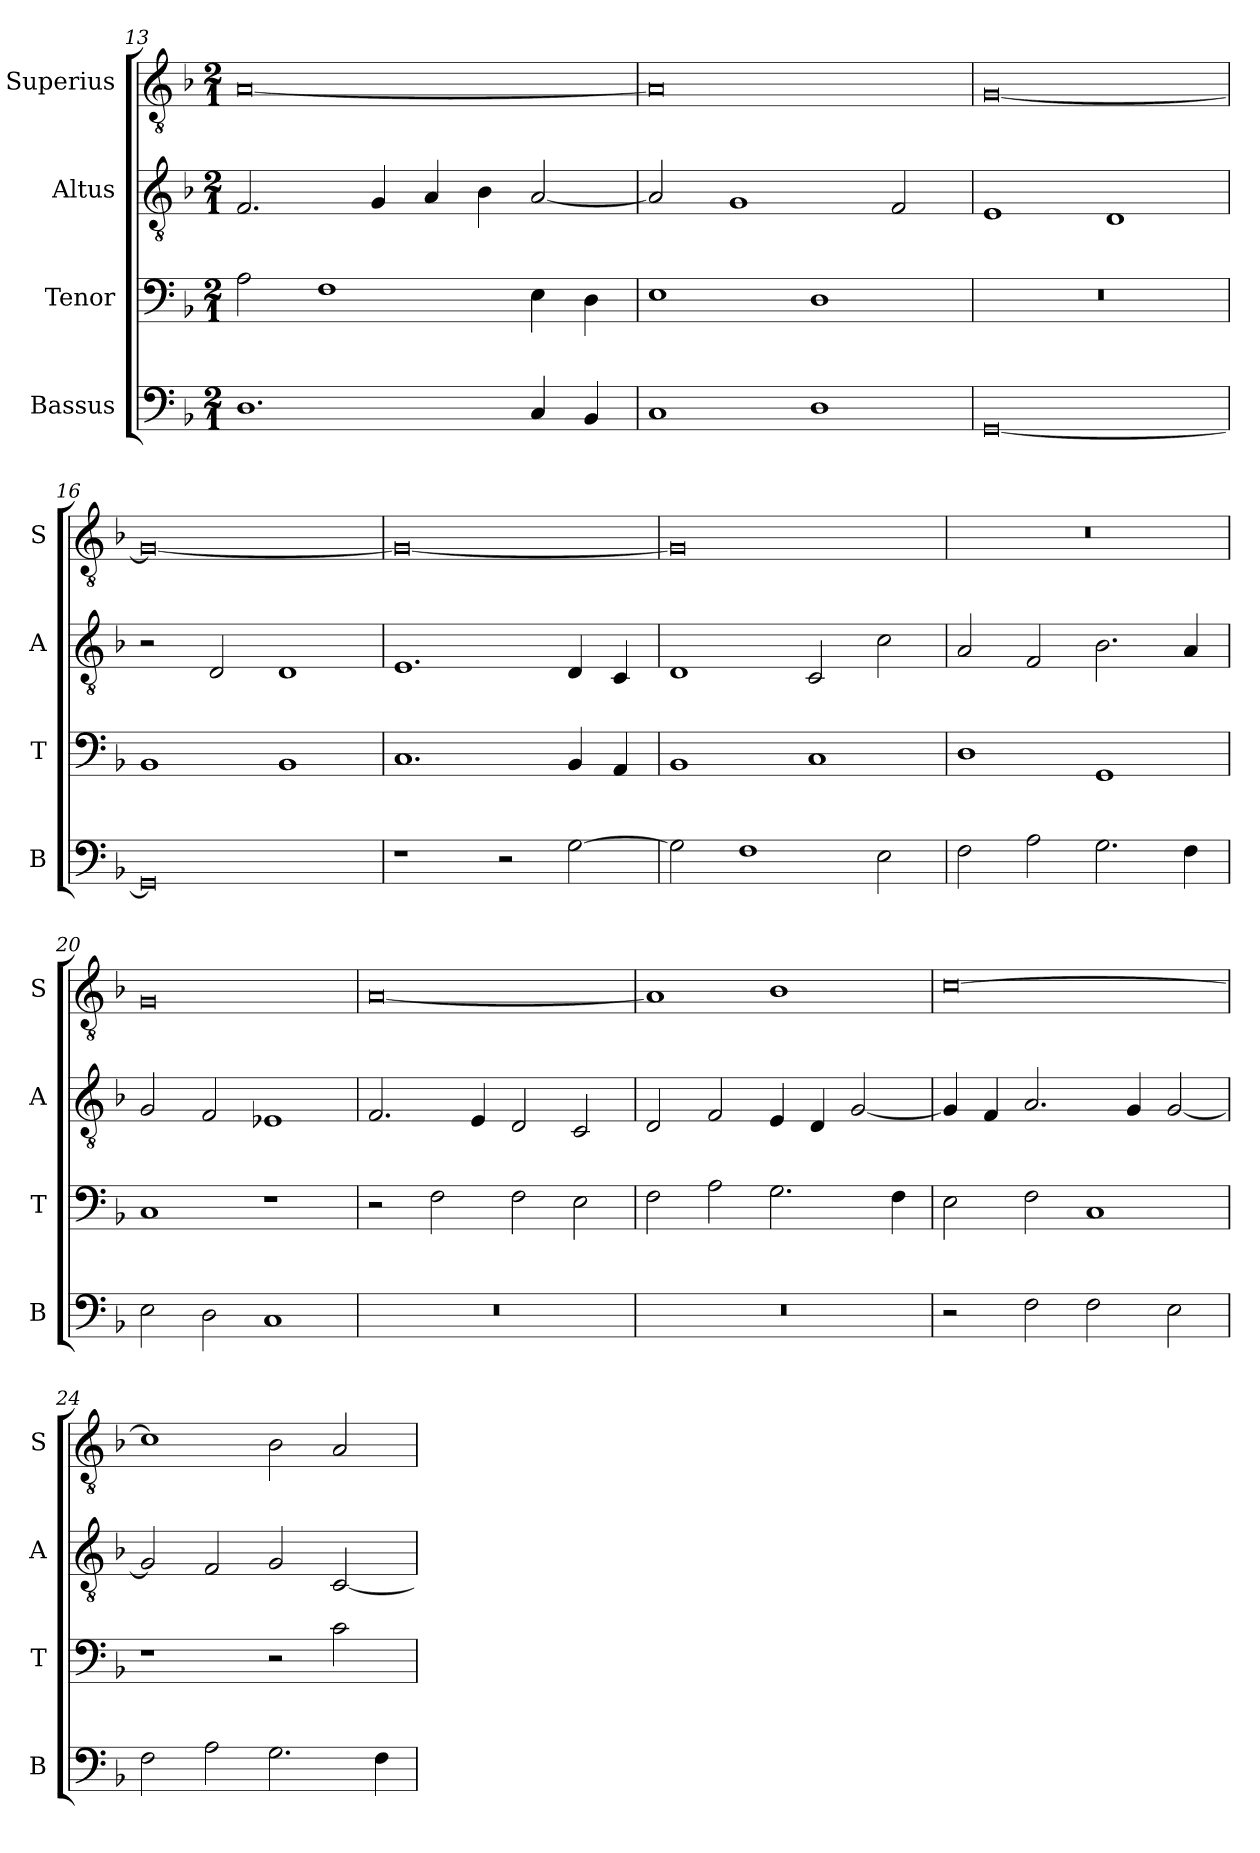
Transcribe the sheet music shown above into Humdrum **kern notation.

**kern	**kern	**kern	**kern
*part4	*part3	*part2	*part1
*staff4	*staff3	*staff2	*staff1
*I"Bassus	*I"Tenor	*I"Altus	*I"Superius
*I'B	*I'T	*I'A	*I'S
*clefF4	*clefF4	*clefGv2	*clefGv2
*k[b-]	*k[b-]	*k[b-]	*k[b-]
*F:	*F:	*F:	*F:
*M2/1	*M2/1	*M2/1	*M2/1
=13	=13	=13	=13
1.D	2A	2.F	[0A
.	1F	.	.
.	.	4G	.
.	.	4A	.
.	.	4B-	.
4C	4E	[2A	.
4BB-	4D	.	.
=14	=14	=14	=14
1C	1E	2A]	0A]
.	.	1G	.
1D	1D	.	.
.	.	2F	.
=15	=15	=15	=15
[0GG	0r	1E	[0G
.	.	1D	.
=16	=16	=16	=16
0GG]	1BB-	2r	0G_
.	.	2D	.
.	1BB-	1D	.
=17	=17	=17	=17
1r	1.C	1.E	0G_
2r	.	.	.
[2G	4BB-	4D	.
.	4AA	4C	.
=18	=18	=18	=18
2G]	1BB-	1D	0G]
1F	.	.	.
.	1C	2C	.
2E	.	2c	.
=19	=19	=19	=19
2F	1D	2A	0r
2A	.	2F	.
2.G	1GG	2.B-	.
4F	.	4A	.
=20	=20	=20	=20
2E	1C	2G	0G
2D	.	2F	.
1C	1r	1E-X	.
=21	=21	=21	=21
0r	2r	2.F	[0A
.	2F	.	.
.	.	4E	.
.	2F	2D	.
.	2E	2C	.
=22	=22	=22	=22
0r	2F	2D	1A]
.	2A	2F	.
.	2.G	4E	1B-
.	.	4D	.
.	.	[2G	.
.	4F	.	.
=23	=23	=23	=23
2r	2E	4G]	[0c
.	.	4F	.
2F	2F	2.A	.
2F	1C	.	.
.	.	4G	.
2E	.	[2G	.
=24	=24	=24	=24
2F	1r	2G]	1c]
2A	.	2F	.
2.G	2r	2G	2B-
.	2c	[2C	2A
4F	.	.	.
=	=	=	=
*-	*-	*-	*-
